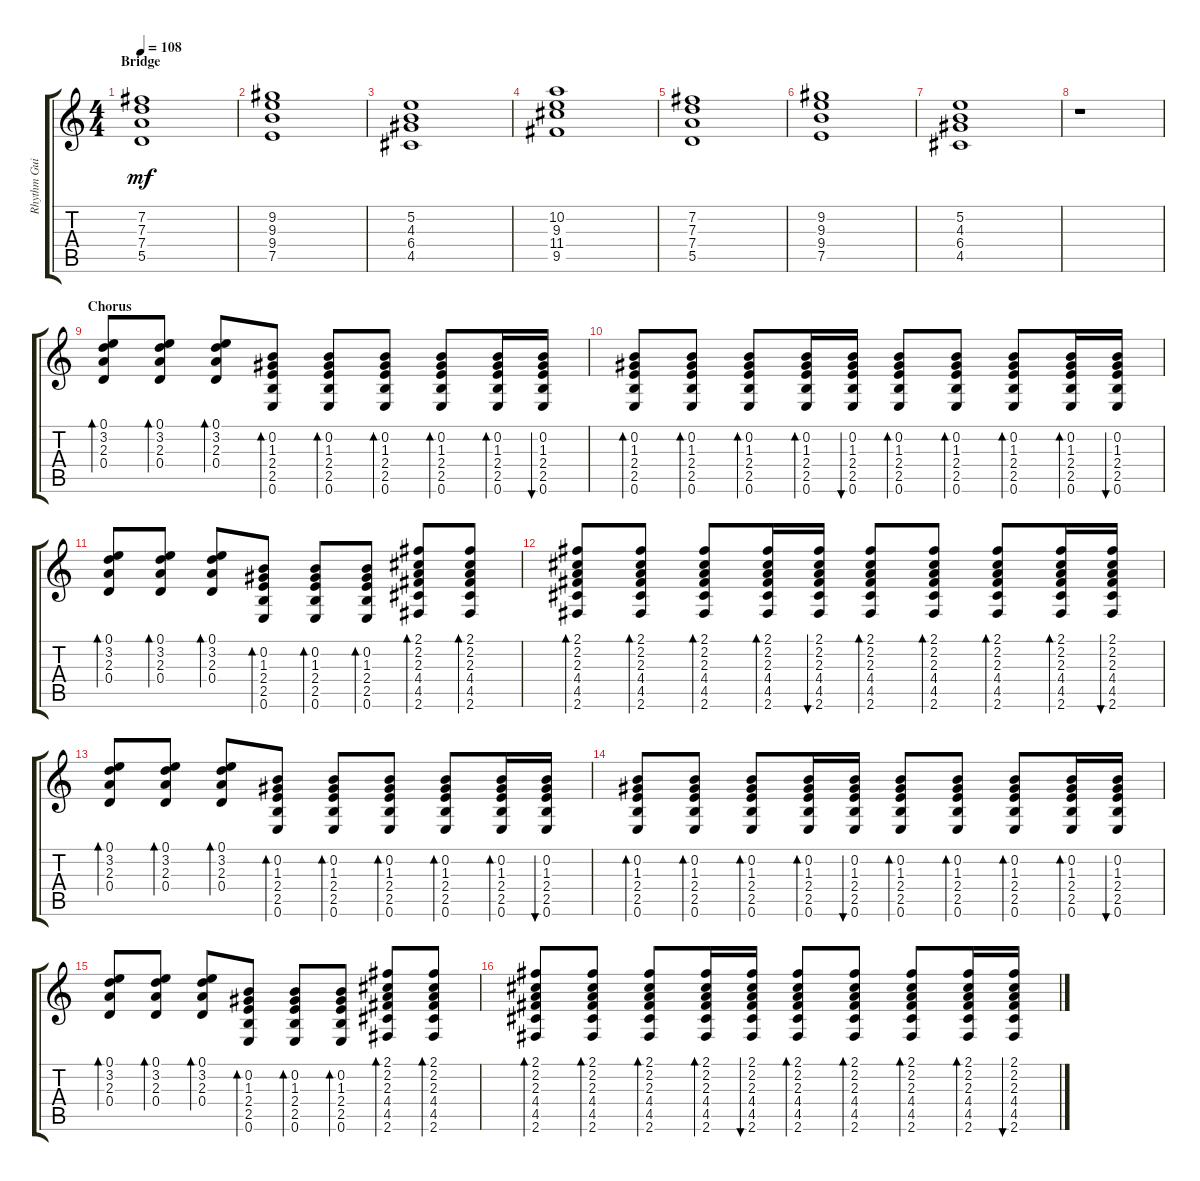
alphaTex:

\track ("Rhythm Guitar" "Rhythm Gui") {instrument overdrivenguitar}
\staff {score tabs}
\tuning (E4 B3 G3 D3 A2 E2) {hide}
\ts (4 4)
\section ("" "Bridge")
\tempo 108
\clef g2
\ks c
(7.2 7.3 7.4 5.5).1{dy mf} |
(9.2 9.3 9.4 7.5).1 |
(5.2 4.3 6.4 4.5).1 |
(10.2 9.3 11.4 9.5).1 |
(7.2 7.3 7.4 5.5).1 |
(9.2 9.3 9.4 7.5).1 |
(5.2 4.3 6.4 4.5).1 |
r.1 |
\section ("" "Chorus")
(0.1 3.2 2.3 0.4).8{bd 30} (0.1 3.2 2.3 0.4).8{bd 30} (0.1 3.2 2.3 0.4).8{bd 30} (0.2 1.3 2.4 2.5 0.6).8{bd 30} (0.2 1.3 2.4 2.5 0.6).8{bd 30} (0.2 1.3 2.4 2.5 0.6).8{bd 30} (0.2 1.3 2.4 2.5 0.6).8{bd 30} (0.2 1.3 2.4 2.5 0.6).16{bd 30} (0.2 1.3 2.4 2.5 0.6).16{bu 30} |
(0.2 1.3 2.4 2.5 0.6).8{bd 30} (0.2 1.3 2.4 2.5 0.6).8{bd 30} (0.2 1.3 2.4 2.5 0.6).8{bd 30} (0.2 1.3 2.4 2.5 0.6).16{bd 30} (0.2 1.3 2.4 2.5 0.6).16{bu 30} (0.2 1.3 2.4 2.5 0.6).8{bd 30} (0.2 1.3 2.4 2.5 0.6).8{bd 30} (0.2 1.3 2.4 2.5 0.6).8{bd 30} (0.2 1.3 2.4 2.5 0.6).16{bd 30} (0.2 1.3 2.4 2.5 0.6).16{bu 30} |
(0.1 3.2 2.3 0.4).8{bd 30} (0.1 3.2 2.3 0.4).8{bd 30} (0.1 3.2 2.3 0.4).8{bd 30} (0.2 1.3 2.4 2.5 0.6).8{bd 30} (0.2 1.3 2.4 2.5 0.6).8{bd 30} (0.2 1.3 2.4 2.5 0.6).8{bd 30} (2.1 2.2 2.3 4.4 4.5 2.6).8{bd 30} (2.1 2.2 2.3 4.4 4.5 2.6).8{bd 30} |
(2.1 2.2 2.3 4.4 4.5 2.6).8{bd 30} (2.1 2.2 2.3 4.4 4.5 2.6).8{bd 30} (2.1 2.2 2.3 4.4 4.5 2.6).8{bd 30} (2.1 2.2 2.3 4.4 4.5 2.6).16{bd 30} (2.1 2.2 2.3 4.4 4.5 2.6).16{bu 30} (2.1 2.2 2.3 4.4 4.5 2.6).8{bd 30} (2.1 2.2 2.3 4.4 4.5 2.6).8{bd 30} (2.1 2.2 2.3 4.4 4.5 2.6).8{bd 30} (2.1 2.2 2.3 4.4 4.5 2.6).16{bd 30} (2.1 2.2 2.3 4.4 4.5 2.6).16{bu 30} |
(0.1 3.2 2.3 0.4).8{bd 30} (0.1 3.2 2.3 0.4).8{bd 30} (0.1 3.2 2.3 0.4).8{bd 30} (0.2 1.3 2.4 2.5 0.6).8{bd 30} (0.2 1.3 2.4 2.5 0.6).8{bd 30} (0.2 1.3 2.4 2.5 0.6).8{bd 30} (0.2 1.3 2.4 2.5 0.6).8{bd 30} (0.2 1.3 2.4 2.5 0.6).16{bd 30} (0.2 1.3 2.4 2.5 0.6).16{bu 30} |
(0.2 1.3 2.4 2.5 0.6).8{bd 30} (0.2 1.3 2.4 2.5 0.6).8{bd 30} (0.2 1.3 2.4 2.5 0.6).8{bd 30} (0.2 1.3 2.4 2.5 0.6).16{bd 30} (0.2 1.3 2.4 2.5 0.6).16{bu 30} (0.2 1.3 2.4 2.5 0.6).8{bd 30} (0.2 1.3 2.4 2.5 0.6).8{bd 30} (0.2 1.3 2.4 2.5 0.6).8{bd 30} (0.2 1.3 2.4 2.5 0.6).16{bd 30} (0.2 1.3 2.4 2.5 0.6).16{bu 30} |
(0.1 3.2 2.3 0.4).8{bd 30} (0.1 3.2 2.3 0.4).8{bd 30} (0.1 3.2 2.3 0.4).8{bd 30} (0.2 1.3 2.4 2.5 0.6).8{bd 30} (0.2 1.3 2.4 2.5 0.6).8{bd 30} (0.2 1.3 2.4 2.5 0.6).8{bd 30} (2.1 2.2 2.3 4.4 4.5 2.6).8{bd 30} (2.1 2.2 2.3 4.4 4.5 2.6).8{bd 30} |
(2.1 2.2 2.3 4.4 4.5 2.6).8{bd 30} (2.1 2.2 2.3 4.4 4.5 2.6).8{bd 30} (2.1 2.2 2.3 4.4 4.5 2.6).8{bd 30} (2.1 2.2 2.3 4.4 4.5 2.6).16{bd 30} (2.1 2.2 2.3 4.4 4.5 2.6).16{bu 30} (2.1 2.2 2.3 4.4 4.5 2.6).8{bd 30} (2.1 2.2 2.3 4.4 4.5 2.6).8{bd 30} (2.1 2.2 2.3 4.4 4.5 2.6).8{bd 30} (2.1 2.2 2.3 4.4 4.5 2.6).16{bd 30} (2.1 2.2 2.3 4.4 4.5 2.6).16{bu 30}
